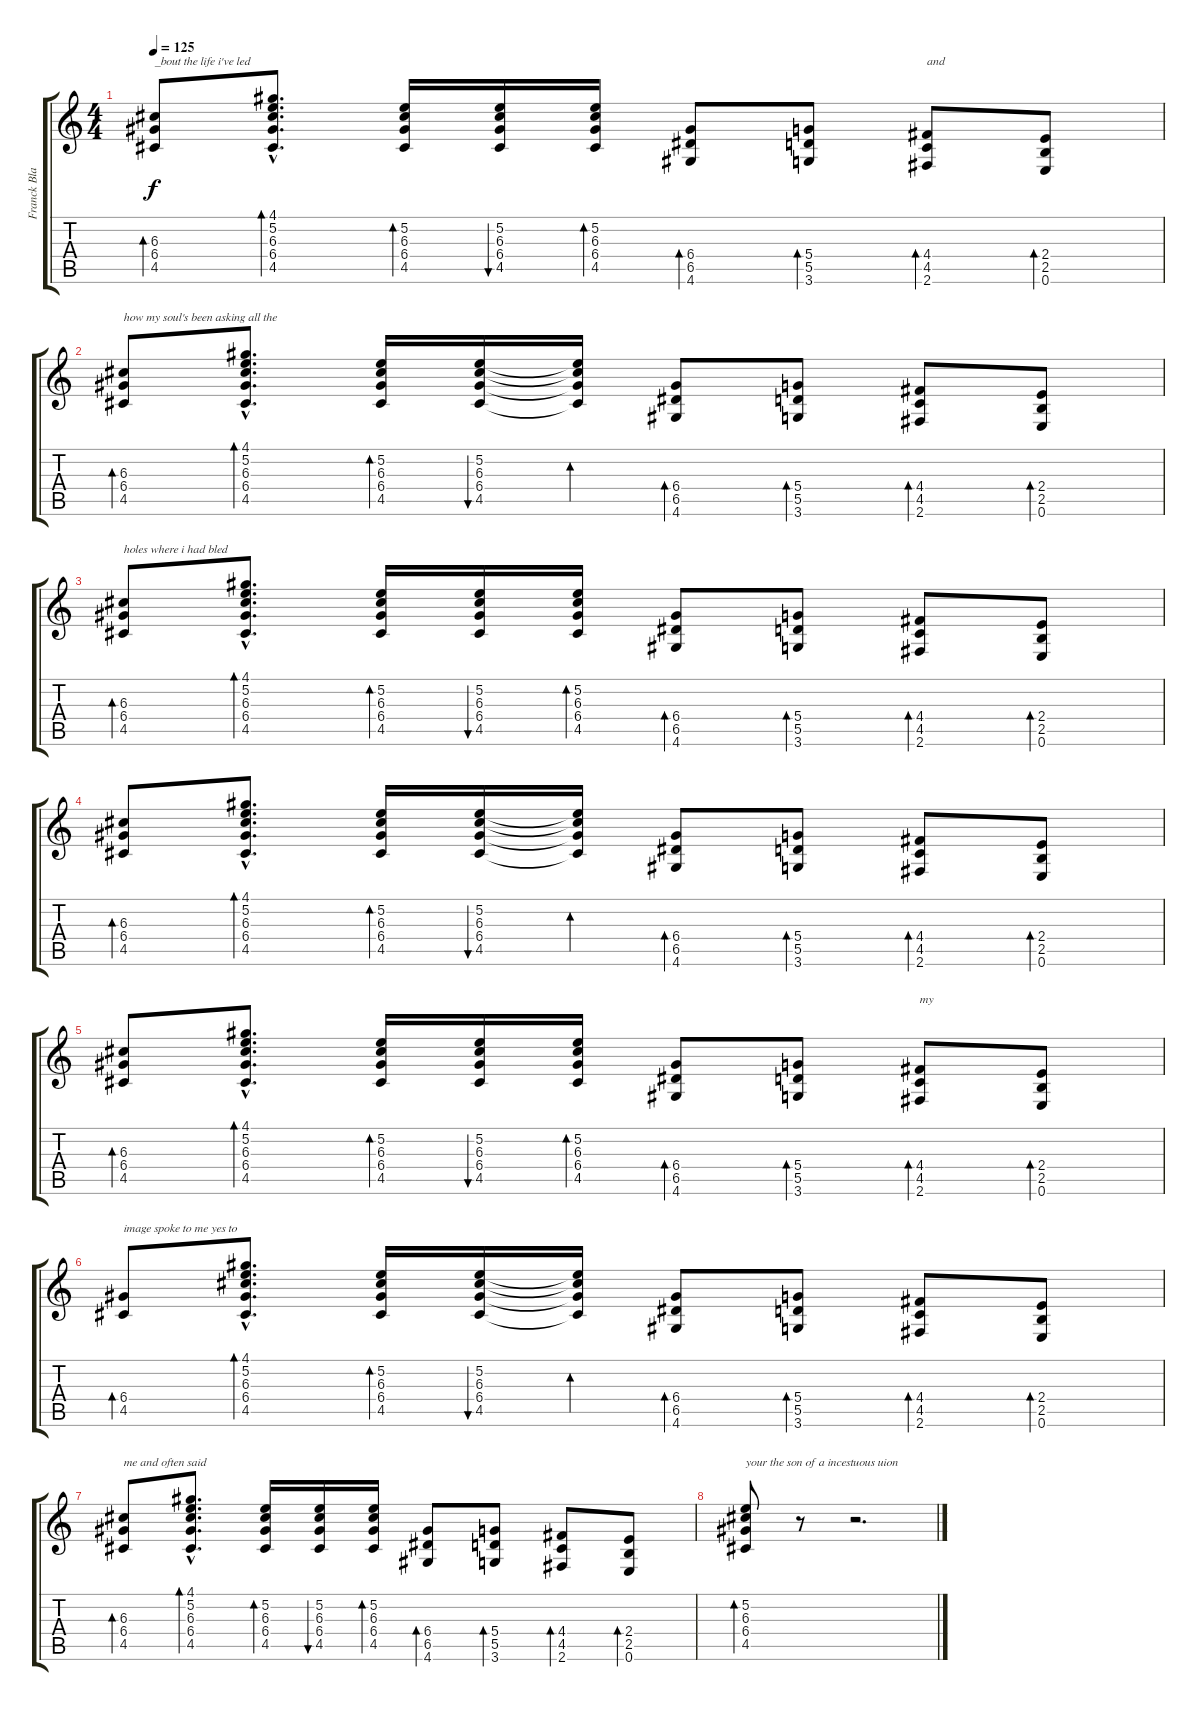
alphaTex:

\track ("Franck Black" "Franck Bla") {instrument acousticguitarsteel}
\staff {score tabs}
\tuning (E4 B3 G3 D3 A2 E2) {hide}
\ts (4 4)
\tempo 125
\clef g2
\ks c
(6.3 6.4 4.5).8{bd 30 txt "_bout the life i've led" dy f} (4.1{hac} 5.2{hac} 6.3{hac} 6.4{hac} 4.5{hac}).8{d bd 30} (5.2 6.3 6.4 4.5).16{bd 30} (5.2 6.3 6.4 4.5).16{bu 30} (5.2 6.3 6.4 4.5).16{bd 30} (6.4 6.5 4.6).8{bd 30} (5.4 5.5 3.6).8{bd 30} (4.4 4.5 2.6).8{bd 30 txt "and"} (2.4 2.5 0.6).8{bd 30} |
(6.3 6.4 4.5).8{bd 30 txt "how my soul's been asking all the"} (4.1{hac} 5.2{hac} 6.3{hac} 6.4{hac} 4.5{hac}).8{d bd 30} (5.2 6.3 6.4 4.5).16{bd 30} (5.2 6.3 6.4 4.5).16{bu 30} (5.2{t} 6.3{t} 6.4{t} 4.5{t}).16{bd 30} (6.4 6.5 4.6).8{bd 30} (5.4 5.5 3.6).8{bd 30} (4.4 4.5 2.6).8{bd 30} (2.4 2.5 0.6).8{bd 30} |
(6.3 6.4 4.5).8{bd 30 txt "holes where i had bled"} (4.1{hac} 5.2{hac} 6.3{hac} 6.4{hac} 4.5{hac}).8{d bd 30} (5.2 6.3 6.4 4.5).16{bd 30} (5.2 6.3 6.4 4.5).16{bu 30} (5.2 6.3 6.4 4.5).16{bd 30} (6.4 6.5 4.6).8{bd 30} (5.4 5.5 3.6).8{bd 30} (4.4 4.5 2.6).8{bd 30} (2.4 2.5 0.6).8{bd 30} |
(6.3 6.4 4.5).8{bd 30} (4.1{hac} 5.2{hac} 6.3{hac} 6.4{hac} 4.5{hac}).8{d bd 30} (5.2 6.3 6.4 4.5).16{bd 30} (5.2 6.3 6.4 4.5).16{bu 30} (5.2{t} 6.3{t} 6.4{t} 4.5{t}).16{bd 30} (6.4 6.5 4.6).8{bd 30} (5.4 5.5 3.6).8{bd 30} (4.4 4.5 2.6).8{bd 30} (2.4 2.5 0.6).8{bd 30} |
(6.3 6.4 4.5).8{bd 30} (4.1{hac} 5.2{hac} 6.3{hac} 6.4{hac} 4.5{hac}).8{d bd 30} (5.2 6.3 6.4 4.5).16{bd 30} (5.2 6.3 6.4 4.5).16{bu 30} (5.2 6.3 6.4 4.5).16{bd 30} (6.4 6.5 4.6).8{bd 30} (5.4 5.5 3.6).8{bd 30} (4.4 4.5 2.6).8{bd 30 txt "my"} (2.4 2.5 0.6).8{bd 30} |
(6.4 4.5).8{bd 30 txt "image spoke to me yes to "} (4.1{hac} 5.2{hac} 6.3{hac} 6.4{hac} 4.5{hac}).8{d bd 30} (5.2 6.3 6.4 4.5).16{bd 30} (5.2 6.3 6.4 4.5).16{bu 30} (5.2{t} 6.3{t} 6.4{t} 4.5{t}).16{bd 30} (6.4 6.5 4.6).8{bd 30} (5.4 5.5 3.6).8{bd 30} (4.4 4.5 2.6).8{bd 30} (2.4 2.5 0.6).8{bd 30} |
(6.3 6.4 4.5).8{bd 30 txt "me and often said"} (4.1{hac} 5.2{hac} 6.3{hac} 6.4{hac} 4.5{hac}).8{d bd 30} (5.2 6.3 6.4 4.5).16{bd 30} (5.2 6.3 6.4 4.5).16{bu 30} (5.2 6.3 6.4 4.5).16{bd 30} (6.4 6.5 4.6).8{bd 30} (5.4 5.5 3.6).8{bd 30} (4.4 4.5 2.6).8{bd 30} (2.4 2.5 0.6).8{bd 30} |
\section ("" "")
(5.2 6.3 6.4 4.5).8{bd 30 txt "your the son of a incestuous uion"} r.8 r.2{d}
